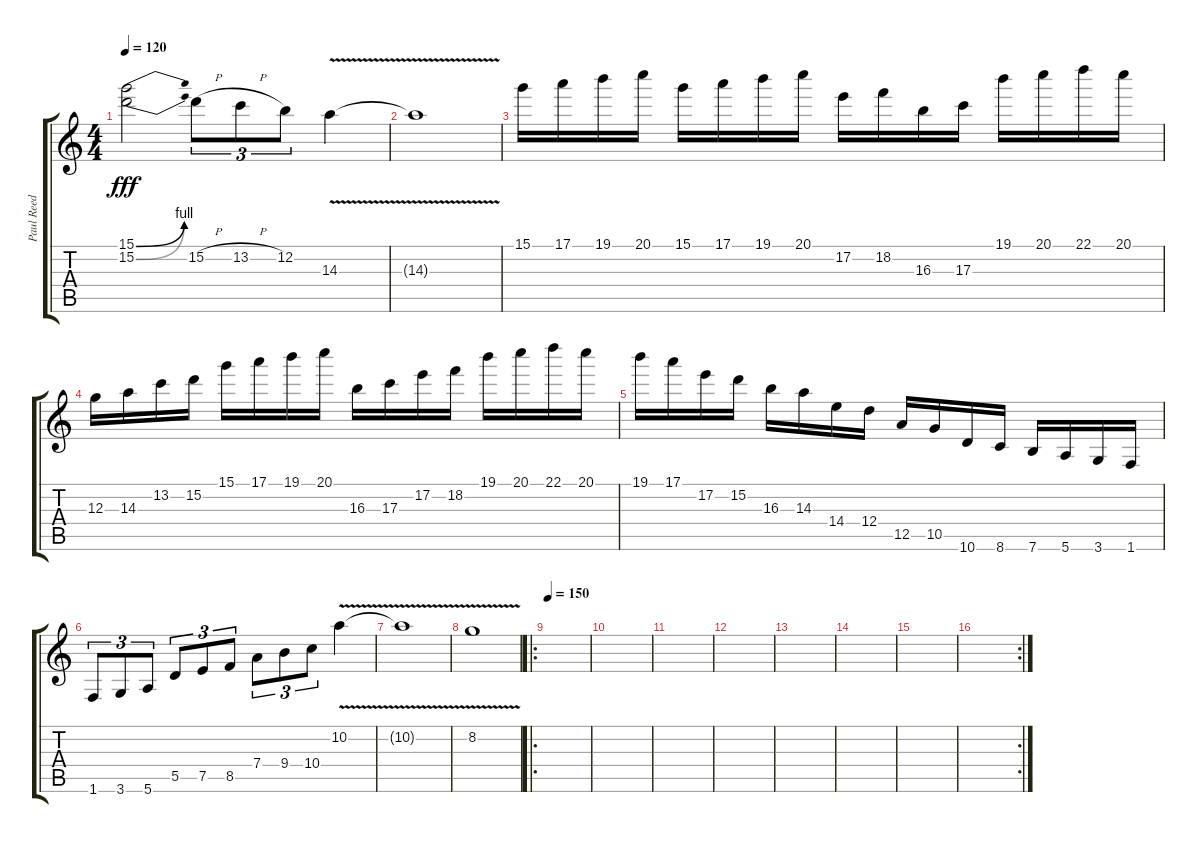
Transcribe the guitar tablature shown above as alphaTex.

\track ("Paul Reed Smith Custom 22" "Paul Reed ") {instrument electricguitarmuted}
\staff {score tabs}
\tuning (E4 B3 G3 D3 A2 E2) {hide}
\ts (4 4)
\tempo 120
\clef g2
\ks c
(15.1{be (bend 0 0 60 4)} 15.2{be (bend 0 0 60 4)}).2{dy fff} 15.2{h}.8{tu (3 2)} 13.2{h}.8{tu (3 2)} 12.2.8{tu (3 2)} 14.3{v}.4 |
14.3{t}.1 |
15.1.16 17.1.16 19.1.16 20.1.16 15.1.16 17.1.16 19.1.16 20.1.16 17.2.16 18.2.16 16.3.16 17.3.16 19.1.16 20.1.16 22.1.16 20.1.16 |
12.3.16 14.3.16 13.2.16 15.2.16 15.1.16 17.1.16 19.1.16 20.1.16 16.3.16 17.3.16 17.2.16 18.2.16 19.1.16 20.1.16 22.1.16 20.1.16 |
19.1.16 17.1.16 17.2.16 15.2.16 16.3.16 14.3.16 14.4.16 12.4.16 12.5.16 10.5.16 10.6.16 8.6.16 7.6.16 5.6.16 3.6.16 1.6.16 |
1.6.8{tu (3 2)} 3.6.8{tu (3 2)} 5.6.8{tu (3 2)} 5.5.8{tu (3 2)} 7.5.8{tu (3 2)} 8.5.8{tu (3 2)} 7.4.8{tu (3 2)} 9.4.8{tu (3 2)} 10.4.8{tu (3 2)} 10.2{v}.4 |
10.2{t}.1 |
8.2{v}.1 |
\ro
\tempo 150
|
|
|
|
|
|
|
\rc 2
